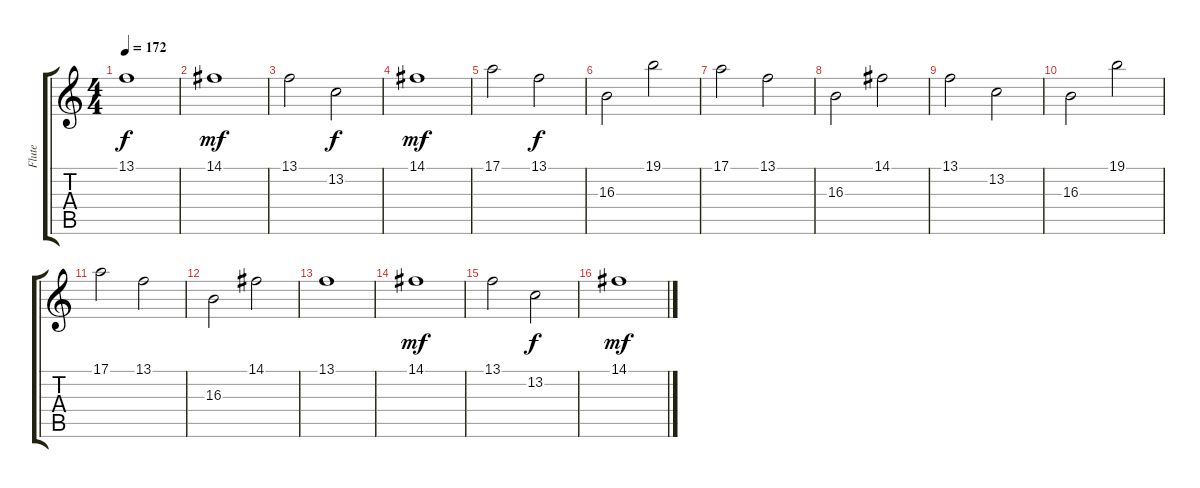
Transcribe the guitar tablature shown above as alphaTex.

\track ("Flute" "Flute") {instrument flute}
\staff {score tabs}
\tuning (E4 B3 G3 D3 A2 E2) {hide}
\ts (4 4)
\tempo 172
\clef g2
\ks c
13.1.1{dy f} |
\section ("" "")
14.1.1{dy mf} |
13.1.2 13.2.2{dy f} |
14.1.1{dy mf} |
17.1.2 13.1.2{dy f} |
16.3.2 19.1.2 |
17.1.2 13.1.2 |
16.3.2 14.1.2 |
13.1.2 13.2.2 |
16.3.2 19.1.2 |
17.1.2 13.1.2 |
16.3.2 14.1.2 |
13.1.1 |
\section ("" "")
14.1.1{dy mf} |
13.1.2 13.2.2{dy f} |
14.1.1{dy mf}
